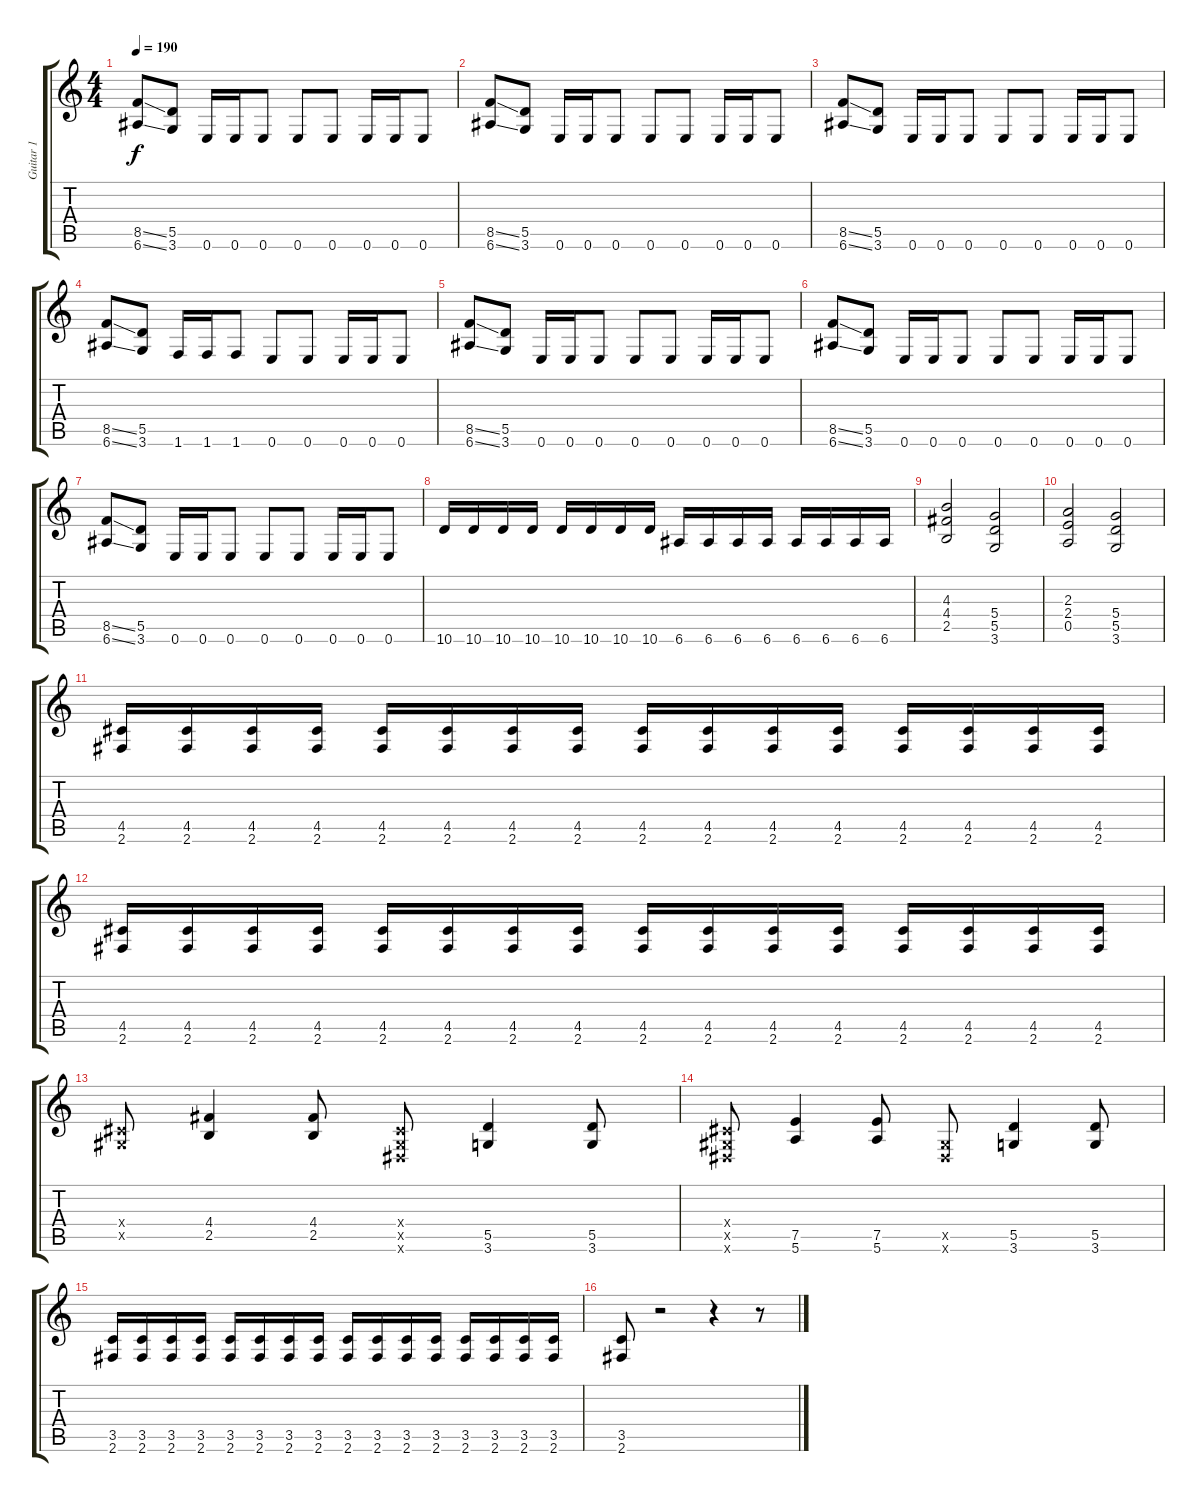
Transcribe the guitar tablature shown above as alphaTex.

\track ("Guitar 1" "Guitar 1") {instrument distortionguitar}
\staff {score tabs}
\tuning (E4 B3 G3 D3 A2 E2) {hide}
\ts (4 4)
\tempo 190
\clef g2
\ks c
(8.5{ss} 6.6{ss}).8{dy f} (5.5 3.6).8 0.6.16 0.6.16 0.6.8 0.6.8 0.6.8 0.6.16 0.6.16 0.6.8 |
(8.5{ss} 6.6{ss}).8 (5.5 3.6).8 0.6.16 0.6.16 0.6.8 0.6.8 0.6.8 0.6.16 0.6.16 0.6.8 |
(8.5{ss} 6.6{ss}).8 (5.5 3.6).8 0.6.16 0.6.16 0.6.8 0.6.8 0.6.8 0.6.16 0.6.16 0.6.8 |
(8.5{ss} 6.6{ss}).8 (5.5 3.6).8 1.6.16 1.6.16 1.6.8 0.6.8 0.6.8 0.6.16 0.6.16 0.6.8 |
(8.5{ss} 6.6{ss}).8 (5.5 3.6).8 0.6.16 0.6.16 0.6.8 0.6.8 0.6.8 0.6.16 0.6.16 0.6.8 |
(8.5{ss} 6.6{ss}).8 (5.5 3.6).8 0.6.16 0.6.16 0.6.8 0.6.8 0.6.8 0.6.16 0.6.16 0.6.8 |
(8.5{ss} 6.6{ss}).8 (5.5 3.6).8 0.6.16 0.6.16 0.6.8 0.6.8 0.6.8 0.6.16 0.6.16 0.6.8 |
10.6.16 10.6.16 10.6.16 10.6.16 10.6.16 10.6.16 10.6.16 10.6.16 6.6.16 6.6.16 6.6.16 6.6.16 6.6.16 6.6.16 6.6.16 6.6.16 |
(4.3 4.4 2.5).2 (5.4 5.5 3.6).2 |
(2.3 2.4 0.5).2 (5.4 5.5 3.6).2 |
(4.5 2.6).16 (4.5 2.6).16 (4.5 2.6).16 (4.5 2.6).16 (4.5 2.6).16 (4.5 2.6).16 (4.5 2.6).16 (4.5 2.6).16 (4.5 2.6).16 (4.5 2.6).16 (4.5 2.6).16 (4.5 2.6).16 (4.5 2.6).16 (4.5 2.6).16 (4.5 2.6).16 (4.5 2.6).16 |
(4.5 2.6).16 (4.5 2.6).16 (4.5 2.6).16 (4.5 2.6).16 (4.5 2.6).16 (4.5 2.6).16 (4.5 2.6).16 (4.5 2.6).16 (4.5 2.6).16 (4.5 2.6).16 (4.5 2.6).16 (4.5 2.6).16 (4.5 2.6).16 (4.5 2.6).16 (4.5 2.6).16 (4.5 2.6).16 |
(-1.4{x} -1.5{x}).8 (4.4 2.5).4 (4.4 2.5).8 (-1.4{x} -1.5{x} -1.6{x}).8 (5.5 3.6).4 (5.5 3.6).8 |
(-1.4{x} -1.5{x} -1.6{x}).8 (7.5 5.6).4 (7.5 5.6).8 (-1.5{x} -1.6{x}).8 (5.5 3.6).4 (5.5 3.6).8 |
(3.5 2.6).16 (3.5 2.6).16 (3.5 2.6).16 (3.5 2.6).16 (3.5 2.6).16 (3.5 2.6).16 (3.5 2.6).16 (3.5 2.6).16 (3.5 2.6).16 (3.5 2.6).16 (3.5 2.6).16 (3.5 2.6).16 (3.5 2.6).16 (3.5 2.6).16 (3.5 2.6).16 (3.5 2.6).16 |
(3.5 2.6).8 r.2 r.4 r.8
